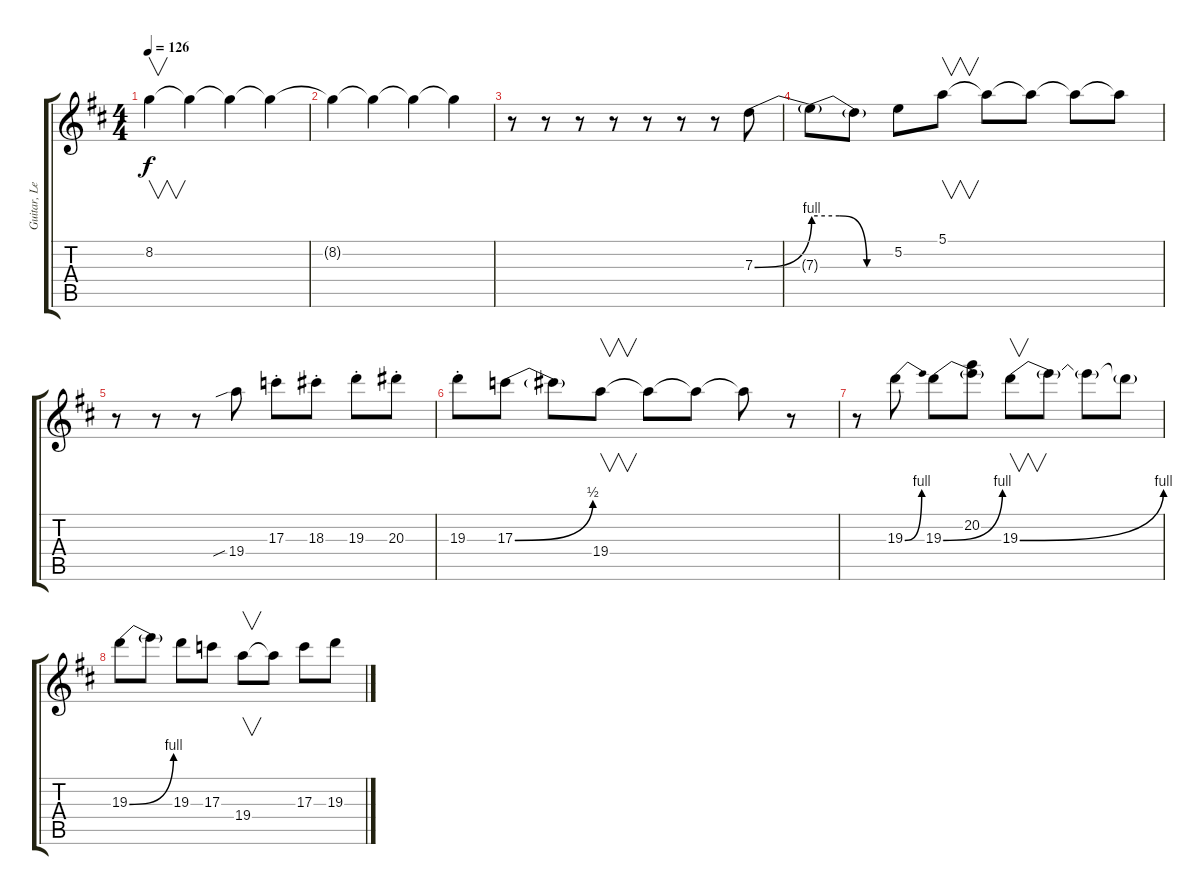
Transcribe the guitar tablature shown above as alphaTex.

\track ("Guitar, Lead" "Guitar, Le") {instrument distortionguitar}
\staff {score tabs}
\tuning (E4 B3 G3 D3 A2 E2) {hide}
\ts (4 4)
\tempo 126
\clef g2
\ks d
8.2.4{v dy f} 8.2{t}.4 8.2{t}.4 8.2{t}.4 |
8.2{t}.4 8.2{t}.4 8.2{t}.4 8.2{t}.4 |
r.8 r.8 r.8 r.8 r.8 r.8 r.8 7.3{be (bend 0 0 60 4)}.8 |
7.3{be (custom 0 4 20 4 40 0 60 0) t}.8 7.3{t}.8 5.2.8 5.1.8{v} 5.1{t}.8 5.1{t}.8 5.1{t}.8 5.1{t}.8 |
r.8 r.8 r.8 19.4{sib}.8 17.3{st}.8 18.3{st}.8 19.3{st}.8 20.3{st}.8 |
19.3{st}.8 17.3{be (bend 0 0 60 2)}.8 17.3{t}.8 19.4.8{v} 19.4{t}.8 19.4{t}.8 19.4{t}.8 r.8 |
r.8 19.3{be (bend 0 0 60 4)}.8 19.3{be (bend 0 0 60 4)}.8 (20.2 19.3{t}).8 19.3{be (bend 0 0 60 4)}.8{v} 19.3{t}.8 19.3{t}.8 19.3{t}.8 |
19.3{be (bend 0 0 60 4)}.8 19.3{t}.8 19.3.8 17.3.8 19.4.8{v} 19.4{t}.8 17.3.8 19.3.8
